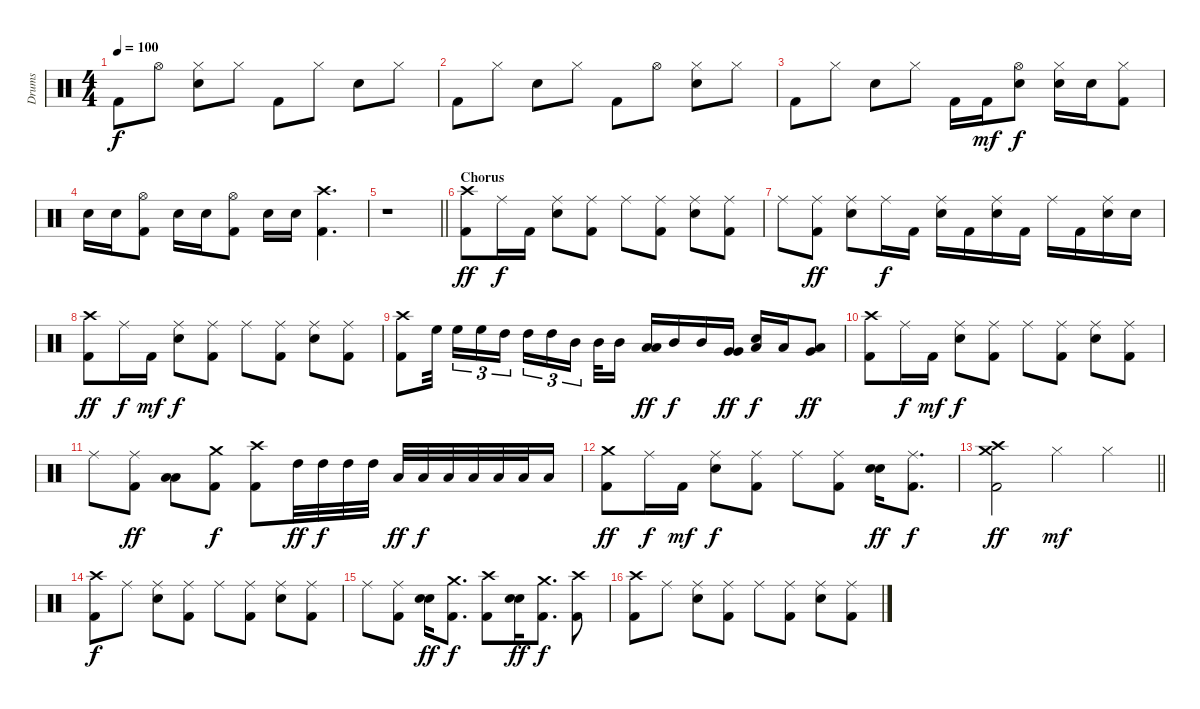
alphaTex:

\track ("Drums" "Drums") {solo instrument percussion}
\staff {score}
\articulation defaults
\ts (4 4)
\tempo 100
\clef neutral
\ks c "Kick (hit) 2".8{dy f} "Hi-Hat (open)".8
("Hi-Hat (closed)" "Snare (hit) 2").8 "Hi-Hat (closed)".8 "Kick (hit) 2".8 "Hi-Hat (closed)".8 "Snare (hit) 2".8 "Hi-Hat (closed)".8 |
"Kick (hit) 2".8 "Hi-Hat (closed)".8 "Snare (hit) 2".8 "Hi-Hat (closed)".8 "Kick (hit) 2".8 "Hi-Hat (open)".8 ("Hi-Hat (closed)" "Snare (hit) 2").8 "Hi-Hat (closed)".8 |
"Kick (hit) 2".8 "Hi-Hat (closed)".8 "Snare (hit) 2".8 "Hi-Hat (closed)".8 "Kick (hit) 2".16 "Kick (hit) 2".16{dy mf} ("Hi-Hat (open)" "Snare (hit) 2").8{dy f} ("Hi-Hat (closed)" "Snare (hit) 2").16 "Snare (hit) 2".16 ("Kick (hit) 2" "Hi-Hat (closed)").8 |
"Snare (hit) 2".16 "Snare (hit) 2".16 ("Hi-Hat (open)" "Kick (hit) 2").8 "Snare (hit) 2".16 "Snare (hit) 2".16 ("Hi-Hat (open)" "Kick (hit) 2").8 "Snare (hit) 2".16 "Snare (hit) 2".16 ("Crash high (hit)" "Kick (hit) 2").4{d} |
\barLineRight lightlight
r.1 |
\section ("" "Chorus")
("Crash high (hit)" "Kick (hit) 2").8{dy ff} "Ride (middle)".16{dy f} "Kick (hit) 2".16 ("Ride (middle)" "Snare (hit) 2").8 ("Ride (middle)" "Kick (hit) 2").8 "Ride (middle)".8 ("Ride (middle)" "Kick (hit) 2").8 ("Ride (middle)" "Snare (hit) 2").8 ("Kick (hit) 2" "Ride (middle)").8 |
"Ride (middle)".8 ("Ride (middle)" "Kick (hit) 2").8{dy ff} ("Ride (middle)" "Snare (hit) 2").8 "Ride (middle)".16{dy f} "Kick (hit) 2".16 ("Snare (hit) 2" "Ride (middle)").16 "Kick (hit) 2".16 ("Snare (hit) 2" "Ride (middle)").16 "Kick (hit) 2".16 "Ride (middle)".16 "Kick (hit) 2".16 ("Ride (middle)" "Snare (hit) 2").16 "Snare (hit) 2".16 |
("Crash high (hit)" "Kick (hit) 2").8{dy ff} "Ride (middle)".16{dy f} "Kick (hit) 2".16{dy mf} ("Ride (middle)" "Snare (hit) 2").8{dy f} ("Ride (middle)" "Kick (hit) 2").8 "Ride (middle)".8 ("Ride (middle)" "Kick (hit) 2").8 ("Ride (middle)" "Snare (hit) 2").8 ("Kick (hit) 2" "Ride (middle)").8 |
("Crash high (hit)" "Kick (hit) 2").8 "High Floor Tom (hit)".32{beam splitsecondary} "High Floor Tom (hit)".16{tu (3 2)} "High Floor Tom (hit)".16{tu (3 2)} "High Tom (hit)".16{tu (3 2)} "High Tom (hit)".16{tu (3 2)} "High Tom (hit)".16{tu (3 2)} "Mid Tom (hit)".16{tu (3 2) beam splitsecondary} "Mid Tom (hit)".32 "Mid Tom (hit)".16 ("Low Tom (hit)" "Low Tom (hit)").16{dy ff} "Mid Tom (hit)".16{dy f} "Mid Tom (hit)".16 ("Very Low Tom (hit)" "Very Low Tom (hit)").16{dy ff} ("Low Tom (hit)" "Snare (hit) 2").16{dy f} "Low Tom (hit)".16 ("Very Low Tom (hit)" "Low Floor Tom (hit)").8{dy ff} |
("Crash high (hit)" "Kick (hit) 2").8 "Ride (middle)".16{dy f} "Kick (hit) 2".16{dy mf} ("Ride (middle)" "Snare (hit) 2").8{dy f} ("Ride (middle)" "Kick (hit) 2").8 "Ride (middle)".8 ("Ride (middle)" "Kick (hit) 2").8 ("Ride (middle)" "Snare (hit) 2").8 ("Ride (middle)" "Kick (hit) 2").8 |
"Ride (middle)".8 ("Ride (middle)" "Kick (hit) 2").8{dy ff} ("Low Tom (hit)" "Low Tom (hit)").8 ("Crash medium (hit)" "Kick (hit) 2").8{dy f} ("Crash high (hit)" "Kick (hit) 2").8 "High Tom (hit)".32{dy ff} "High Tom (hit)".32{dy f} "High Tom (hit)".32 "High Tom (hit)".32 "Low Tom (hit)".32{dy ff} "Low Tom (hit)".32{dy f} "Low Tom (hit)".32 "Low Tom (hit)".32 "Low Floor Tom (hit)".32 "Low Floor Tom (hit)".32 "Low Floor Tom (hit)".16 |
("Crash medium (hit)" "Kick (hit) 2").8{dy ff} "Ride (middle)".16{dy f} "Kick (hit) 2".16{dy mf} ("Ride (middle)" "Snare (hit) 2").8{dy f} ("Ride (middle)" "Kick (hit) 2").8 "Ride (middle)".8 ("Ride (middle)" "Kick (hit) 2").8 ("Snare (hit) 2" "Snare (hit) 2").16{dy ff} ("Ride (middle)" "Kick (hit) 2").8{d dy f} |
\barLineRight lightlight
("Crash medium (hit)" "Crash high (hit)" "Kick (hit) 2").2{dy ff} "Hi-Hat (closed)".4{dy mf} "Hi-Hat (closed)".4 |
("Crash high (hit)" "Kick (hit) 2").8{dy f} "Ride (middle)".8 ("Ride (middle)" "Snare (hit) 2").8 ("Ride (middle)" "Kick (hit) 2").8 "Ride (middle)".8 ("Ride (middle)" "Kick (hit) 2").8 ("Ride (middle)" "Snare (hit) 2").8 ("Ride (middle)" "Kick (hit) 2").8 |
"Ride (middle)".8 ("Ride (middle)" "Kick (hit) 2").8 ("Snare (hit) 2" "Snare (hit) 2").16{dy ff} ("Crash medium (hit)" "Kick (hit) 2").8{d dy f} ("Crash high (hit)" "Kick (hit) 2").8 ("Snare (hit) 2" "Snare (hit) 2").16{dy ff} ("Crash medium (hit)" "Kick (hit) 2").8{d dy f} ("Crash high (hit)" "Kick (hit) 2").8 |
("Crash high (hit)" "Kick (hit) 2").8 "Ride (middle)".8 ("Ride (middle)" "Snare (hit) 2").8 ("Ride (middle)" "Kick (hit) 2").8 "Ride (middle)".8 ("Ride (middle)" "Kick (hit) 2").8 ("Ride (middle)" "Snare (hit) 2").8 ("Kick (hit) 2" "Ride (middle)").8
